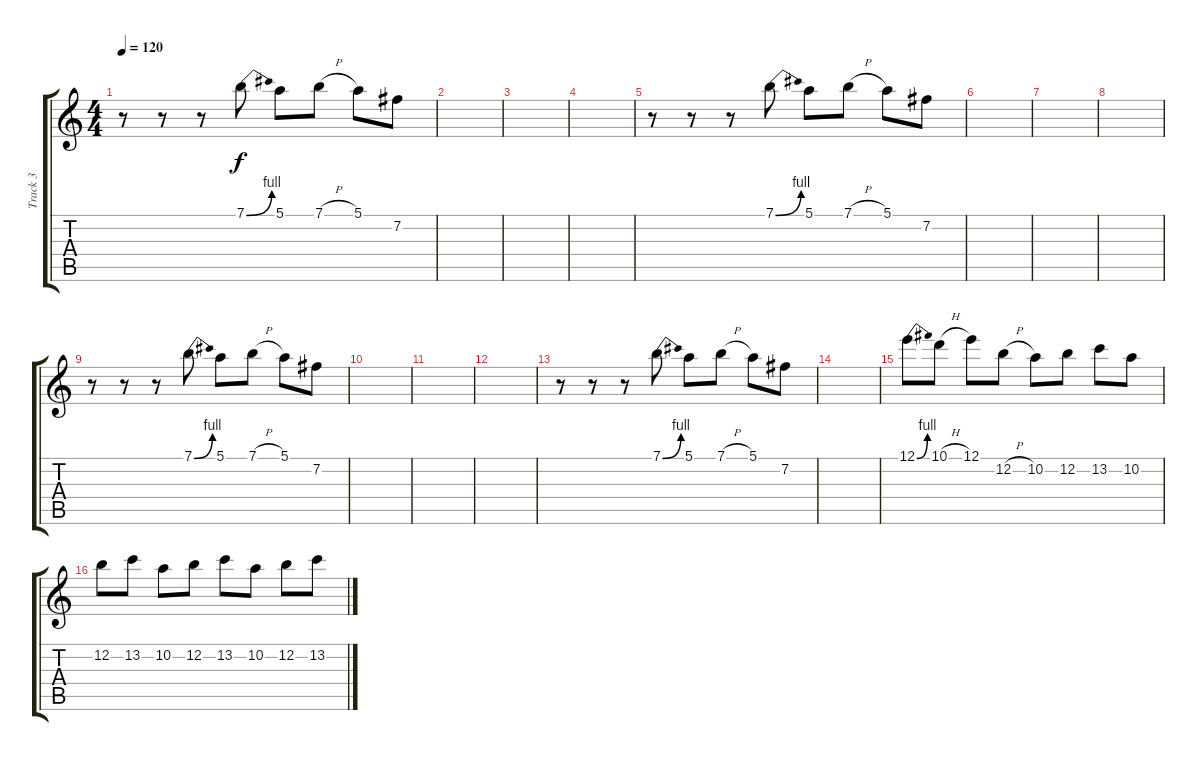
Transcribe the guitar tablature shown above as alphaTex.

\track ("Track 3" "Track 3") {instrument acousticguitarsteel}
\staff {score tabs}
\tuning (E4 B3 G3 D3 A2 E2) {hide}
\ts (4 4)
\tempo 120
\clef g2
\ks c
r.8{dy f} r.8 r.8 7.1{be (bend 0 0 60 4)}.8 5.1.8 7.1{h}.8 5.1.8 7.2.8 |
|
|
|
r.8 r.8 r.8 7.1{be (bend 0 0 60 4)}.8 5.1.8 7.1{h}.8 5.1.8 7.2.8 |
|
|
|
r.8 r.8 r.8 7.1{be (bend 0 0 60 4)}.8 5.1.8 7.1{h}.8 5.1.8 7.2.8 |
|
|
|
r.8 r.8 r.8 7.1{be (bend 0 0 60 4)}.8 5.1.8 7.1{h}.8 5.1.8 7.2.8 |
|
12.1{be (bend 0 0 60 4)}.8 10.1{h}.8 12.1.8 12.2{h}.8 10.2.8 12.2.8 13.2.8 10.2.8 |
12.2.8 13.2.8 10.2.8 12.2.8 13.2.8 10.2.8 12.2.8 13.2.8
